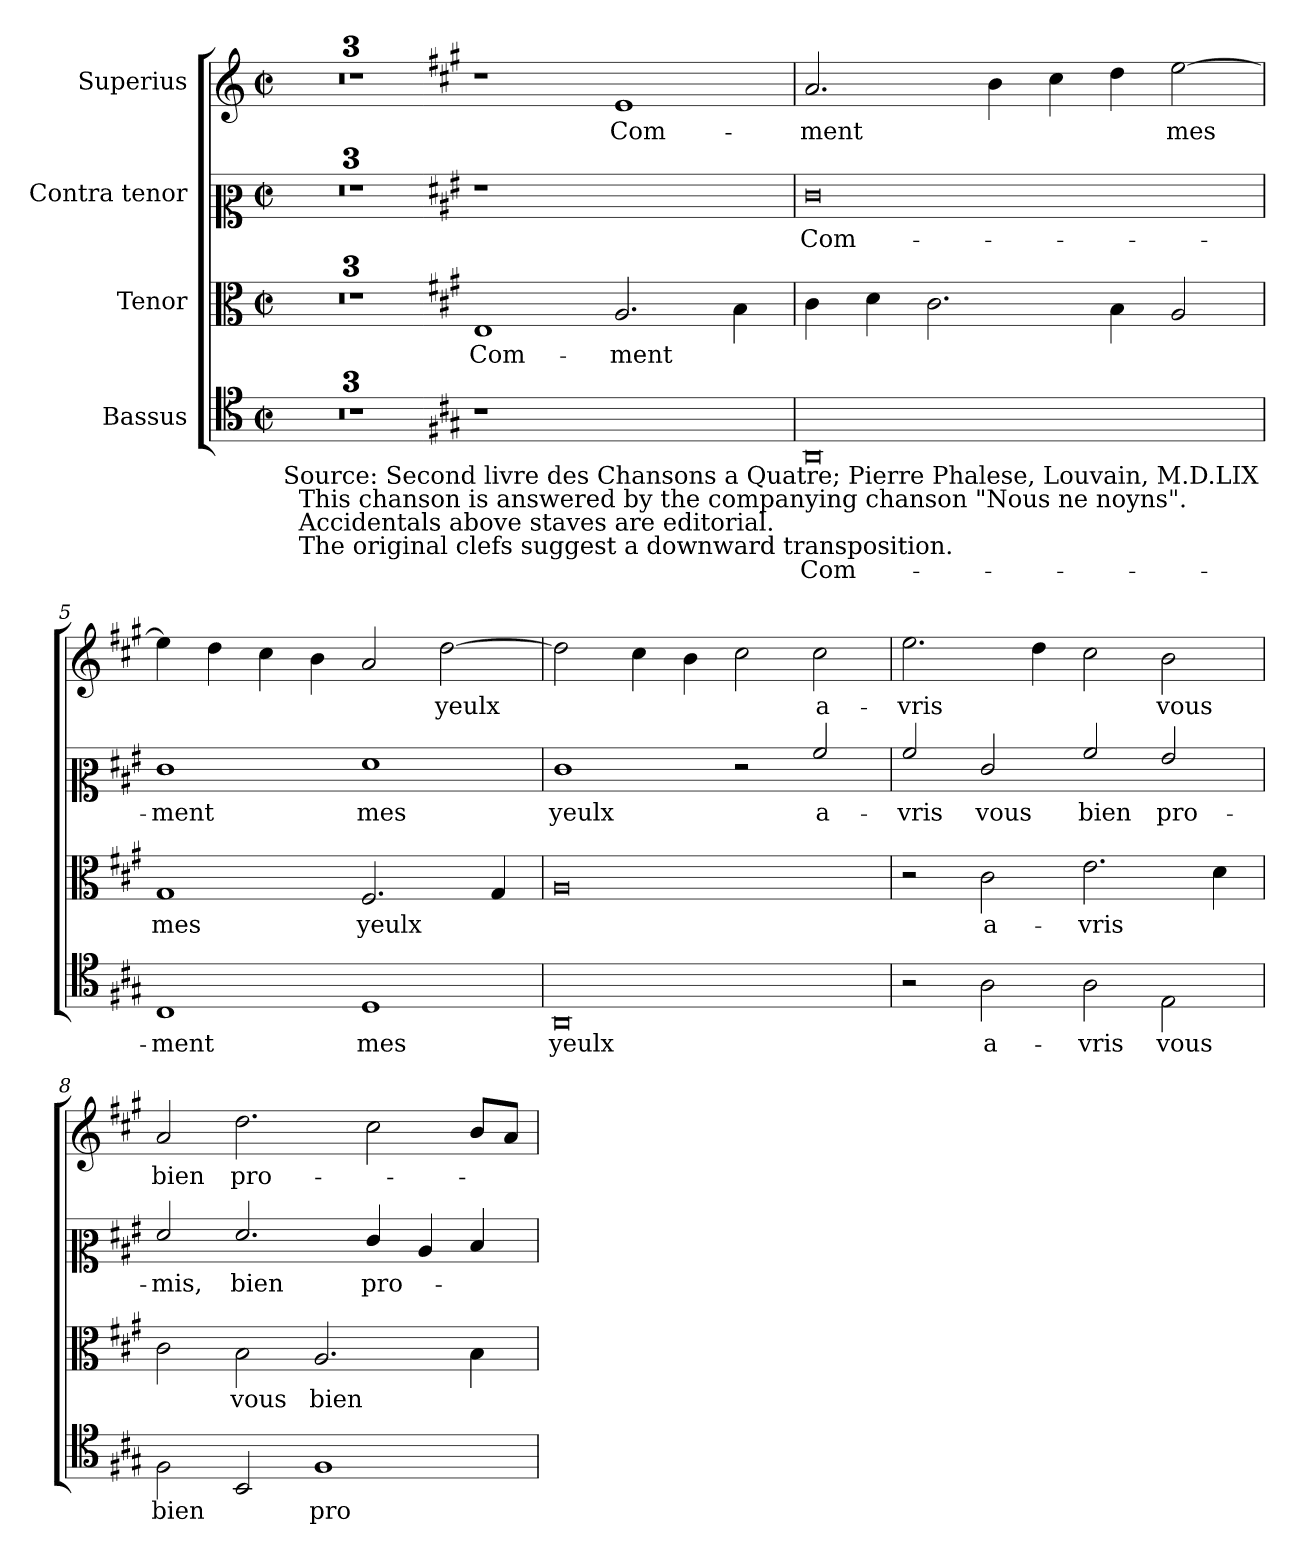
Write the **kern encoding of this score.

**kern	**text	**kern	**text	**kern	**text	**kern	**text
*part4	*part4	*part3	*part3	*part2	*part2	*part1	*part1
*staff4	*staff4	*staff3	*staff3	*staff2	*staff2	*staff1	*staff1
*I"Bassus	*	*I"Tenor	*	*I"Contra tenor	*	*I"Superius	*
*clefC4	*	*clefC3	*	*clefC2	*	*clefG2	*
*k[]	*	*k[]	*	*k[]	*	*k[]	*
*C:	*	*C:	*	*C:	*	*C:	*
*M2/2	*	*M2/2	*	*M2/2	*	*M2/2	*
*met(c|)	*	*met(c|)	*	*met(c|)	*	*met(c|)	*
=1	=1	=1	=1	=1	=1	=1	=1
!LO:TX:b:t=Source&colon; Second livre des Chansons a Quatre; Pierre Phalese, Louvain, M.D.LIX\n              This chanson is answered by the companying chanson "Nous ne noyns".\n              Accidentals above staves are editorial.\n              The original clefs suggest a downward transposition.	!	!	!	!	!	!	!
1ryy	.	1ryy	.	1ryy	.	1ryy	.
=2	=2	=2	=2	=2	=2	=2	=2
1r	.	1r	.	1r	.	1r	.
=3	=3	=3	=3	=3	=3	=3	=3
*clefF4	*	*clefGv2	*	*clefG2	*	*	*
1ryy	.	1ryy	.	1ryy	.	1ryy	.
=3X1-	=3X1-	=3X1-	=3X1-	=3X1-	=3X1-	=3X1-	=3X1-
*k[f#c#g#]	*	*k[f#c#g#]	*	*k[f#c#g#]	*	*k[f#c#g#]	*
*A:	*	*A:	*	*A:	*	*A:	*
!	!	!	!LO:LY:b	!	!	!	!
1r	.	1E	Com-	1r	.	1r	.
!	!	!	!LO:LY:b	!	!	!	!LO:LY:b
1ryy	.	2.A/	-ment	1ryy	.	1e	Com-
.	.	4B\	.	.	.	.	.
=4	=4	=4	=4	=4	=4	=4	=4
!	!LO:LY:b	!	!	!	!LO:LY:b	!	!LO:LY:b
0AA	Com-	4c#\	.	0e	Com-	2.a/	-ment
.	.	4d\	.	.	.	.	.
.	.	2.c#\	.	.	.	.	.
.	.	.	.	.	.	4b\	.
.	.	.	.	.	.	4cc#\	.
.	.	4B\	.	.	.	4dd\	.
!	!	!	!	!	!	!	!LO:LY:b
.	.	2A/	.	.	.	[2ee\	mes
=5	=5	=5	=5	=5	=5	=5	=5
!	!LO:LY:b	!	!LO:LY:b	!	!LO:LY:b	!	!
1C#	-ment	1G#	mes	1e	-ment	4ee\]	.
.	.	.	.	.	.	4dd\	.
.	.	.	.	.	.	4cc#\	.
.	.	.	.	.	.	4b\	.
!	!LO:LY:b	!	!LO:LY:b	!	!LO:LY:b	!	!
1D	mes	2.F#/	yeulx	1f#	mes	2a/	.
!	!	!	!	!	!	!	!LO:LY:b
.	.	.	.	.	.	[2dd\	yeulx
.	.	4G#/	.	.	.	.	.
=6	=6	=6	=6	=6	=6	=6	=6
!	!LO:LY:b	!	!	!	!LO:LY:b	!	!
0AA	yeulx	0A	.	1e	yeulx	2dd\]	.
.	.	.	.	.	.	4cc#\	.
.	.	.	.	.	.	4b\	.
.	.	.	.	2r	.	2cc#\	.
!	!	!	!	!	!LO:LY:b	!	!LO:LY:b
.	.	.	.	2a/	a-	2cc#\	a-
!!LO:LB:g=z
=7	=7	=7	=7	=7	=7	=7	=7
!	!	!	!	!	!LO:LY:b	!	!LO:LY:b
2r	.	2r	.	2a/	-vris	2.ee\	-vris
!	!LO:LY:b	!	!LO:LY:b	!	!LO:LY:b	!	!
2A\	a-	2c#\	a-	2e/	vous	.	.
.	.	.	.	.	.	4dd\	.
!	!LO:LY:b	!	!LO:LY:b	!	!LO:LY:b	!	!
2A\	-vris	2.e\	-vris	2a/	bien	2cc#\	.
!	!LO:LY:b	!	!	!	!LO:LY:b	!	!LO:LY:b
2E\	vous	.	.	2g#/	pro-	2b\	vous
.	.	4d\	.	.	.	.	.
=8	=8	=8	=8	=8	=8	=8	=8
!	!LO:LY:b	!	!	!	!LO:LY:b	!	!LO:LY:b
2F#\	bien	2c#\	.	2f#/	-mis,	2a/	bien
!	!	!	!LO:LY:b	!	!LO:LY:b	!	!LO:LY:b
2BB/	.	2B\	vous	2.f#/	bien	2.dd\	pro-
!	!LO:LY:b	!	!LO:LY:b	!	!	!	!
1F#	pro-	2.A/	bien	.	.	.	.
!	!	!	!	!	!LO:LY:b	!	!
.	.	.	.	4e/	pro-	2cc#\	.
.	.	.	.	4c#/	.	.	.
.	.	4B\	.	4d/	.	8b/L	.
.	.	.	.	.	.	8a/J	.
=	=	=	=	=	=	=	=
*-	*-	*-	*-	*-	*-	*-	*-
